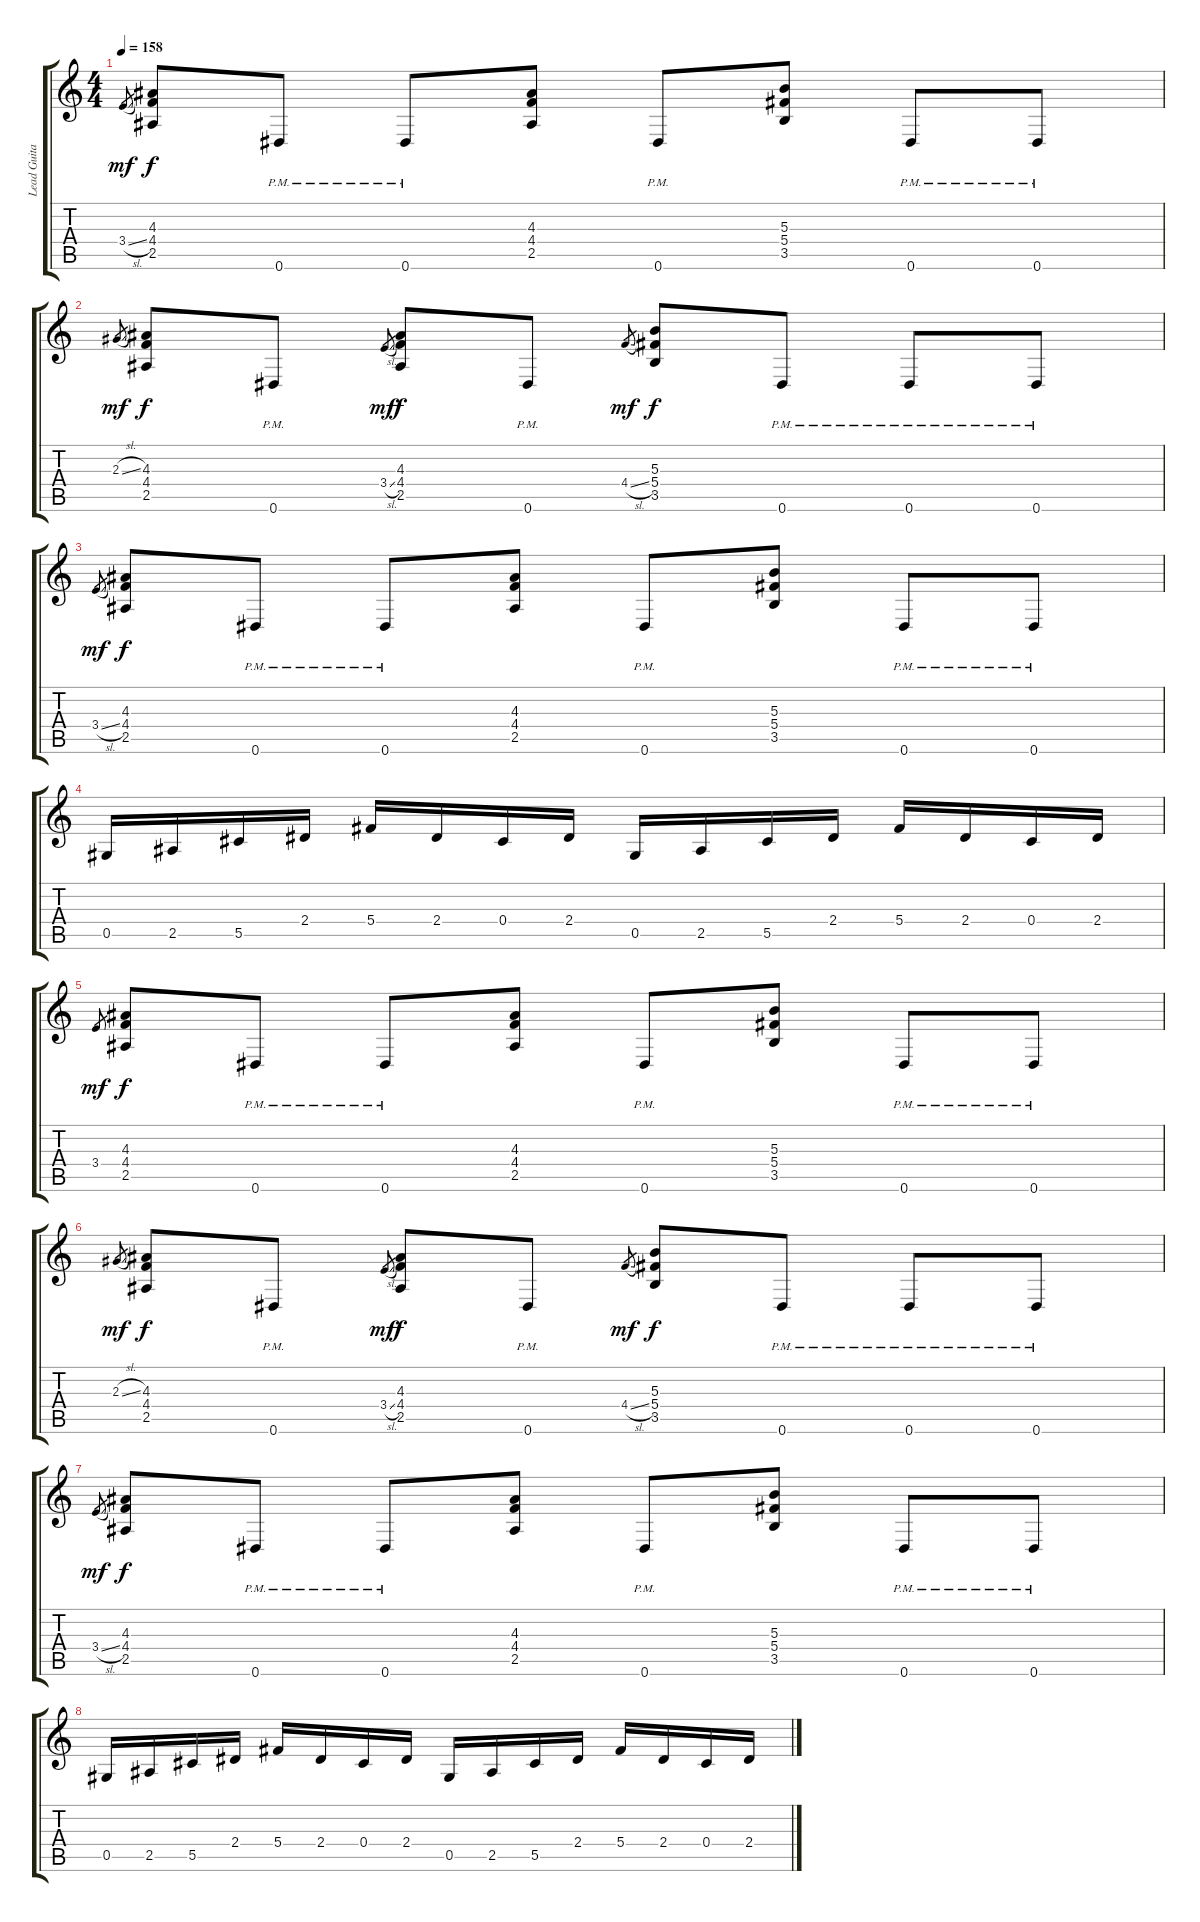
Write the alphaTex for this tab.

\track ("Lead Guitar" "Lead Guita") {instrument distortionguitar}
\staff {score tabs}
\tuning (Eb4 Bb3 Gb3 Db3 Ab2 Eb2) {hide}
\ts (4 4)
\tempo 158
\clef g2
\ks c
3.4{sl}.8{gr dy mf} (4.3 4.4 2.5).8{dy f} 0.6{pm}.8 0.6{pm}.8 (4.3 4.4 2.5).8 0.6{pm}.8 (5.3 5.4 3.5).8 0.6{pm}.8 0.6{pm}.8 |
2.3{sl}.8{gr dy mf} (4.3 4.4 2.5).8{dy f} 0.6{pm}.8 3.4{sl}.8{gr dy mf} (4.3 4.4 2.5).8{dy f} 0.6{pm}.8 4.4{sl}.8{gr dy mf} (5.3 5.4 3.5).8{dy f} 0.6{pm}.8 0.6{pm}.8 0.6{pm}.8 |
3.4{sl}.8{gr dy mf} (4.3 4.4 2.5).8{dy f} 0.6{pm}.8 0.6{pm}.8 (4.3 4.4 2.5).8 0.6{pm}.8 (5.3 5.4 3.5).8 0.6{pm}.8 0.6{pm}.8 |
0.5.16 2.5.16 5.5.16 2.4.16 5.4.16 2.4.16 0.4.16 2.4.16 0.5.16 2.5.16 5.5.16 2.4.16 5.4.16 2.4.16 0.4.16 2.4.16 |
3.4.8{gr dy mf} (4.3 4.4 2.5).8{dy f} 0.6{pm}.8 0.6{pm}.8 (4.3 4.4 2.5).8 0.6{pm}.8 (5.3 5.4 3.5).8 0.6{pm}.8 0.6{pm}.8 |
2.3{sl}.8{gr dy mf} (4.3 4.4 2.5).8{dy f} 0.6{pm}.8 3.4{sl}.8{gr dy mf} (4.3 4.4 2.5).8{dy f} 0.6{pm}.8 4.4{sl}.8{gr dy mf} (5.3 5.4 3.5).8{dy f} 0.6{pm}.8 0.6{pm}.8 0.6{pm}.8 |
3.4{sl}.8{gr dy mf} (4.3 4.4 2.5).8{dy f} 0.6{pm}.8 0.6{pm}.8 (4.3 4.4 2.5).8 0.6{pm}.8 (5.3 5.4 3.5).8 0.6{pm}.8 0.6{pm}.8 |
0.5.16 2.5.16 5.5.16 2.4.16 5.4.16 2.4.16 0.4.16 2.4.16 0.5.16 2.5.16 5.5.16 2.4.16 5.4.16 2.4.16 0.4.16 2.4.16
